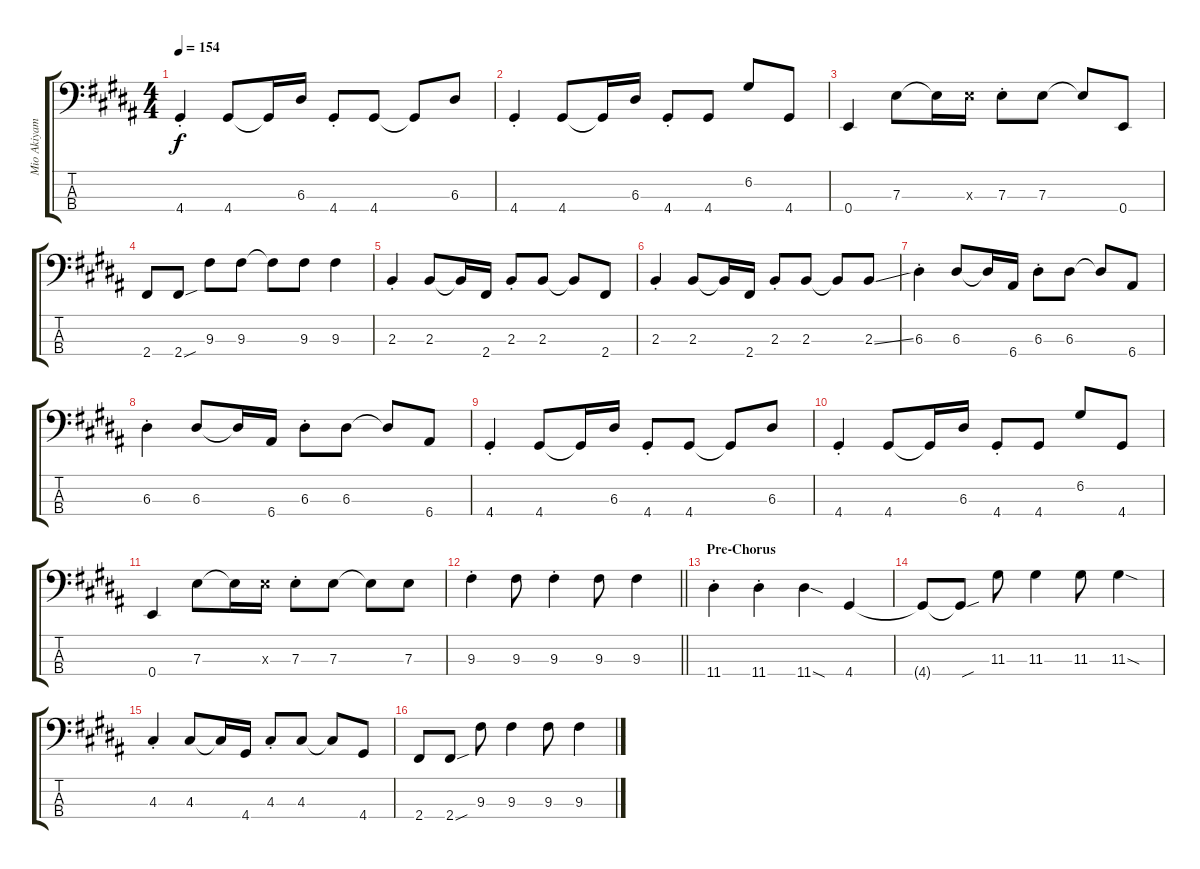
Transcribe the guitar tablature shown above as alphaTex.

\track ("Mio Akiyama" "Mio Akiyam") {instrument electricbassfinger}
\staff {score tabs}
\tuning (G2 D2 A1 E1) {hide}
\ts (4 4)
\tempo 154
\clef f4
\ks b
4.4{st}.4{dy f} 4.4.8 4.4{t}.16 6.3.16 4.4{st}.8 4.4.8 4.4{t}.8 6.3.8 |
4.4{st}.4 4.4.8 4.4{t}.16 6.3.16 4.4{st}.8 4.4.8 6.2.8 4.4.8 |
0.4.4 7.3.8 7.3{t}.16 7.3{x}.16 7.3{st}.8 7.3.8 7.3{t}.8 0.4.8 |
2.4.8 2.4{sou}.8 9.3.8 9.3.8 9.3{t}.8 9.3.8 9.3.4 |
2.3{st}.4 2.3.8 2.3{t}.16 2.4.16 2.3{st}.8 2.3.8 2.3{t}.8 2.4.8 |
2.3{st}.4 2.3.8 2.3{t}.16 2.4.16 2.3{st}.8 2.3.8 2.3{t}.8 2.3{ss}.8 |
6.3{st}.4 6.3.8 6.3{t}.16 6.4.16 6.3{st}.8 6.3.8 6.3{t}.8 6.4.8 |
6.3{st}.4 6.3.8 6.3{t}.16 6.4.16 6.3{st}.8 6.3.8 6.3{t}.8 6.4.8 |
4.4{st}.4 4.4.8 4.4{t}.16 6.3.16 4.4{st}.8 4.4.8 4.4{t}.8 6.3.8 |
4.4{st}.4 4.4.8 4.4{t}.16 6.3.16 4.4{st}.8 4.4.8 6.2.8 4.4.8 |
0.4.4 7.3.8 7.3{t}.16 7.3{x}.16 7.3{st}.8 7.3.8 7.3{t}.8 7.3.8 |
\barLineRight lightlight
9.3{st}.4 9.3.8 9.3{st}.4 9.3.8 9.3.4 |
\section ("" "Pre-Chorus")
11.4{st}.4 11.4{st}.4 11.4{sod}.4 4.4.4 |
4.4{t}.8 4.4{sou t}.8 11.3.8 11.3.4 11.3.8 11.3{sod}.4 |
4.3{st}.4 4.3.8 4.3{t}.16 4.4.16 4.3{st}.8 4.3.8 4.3{t}.8 4.4.8 |
2.4.8 2.4{sou}.8 9.3.8 9.3.4 9.3.8 9.3.4
